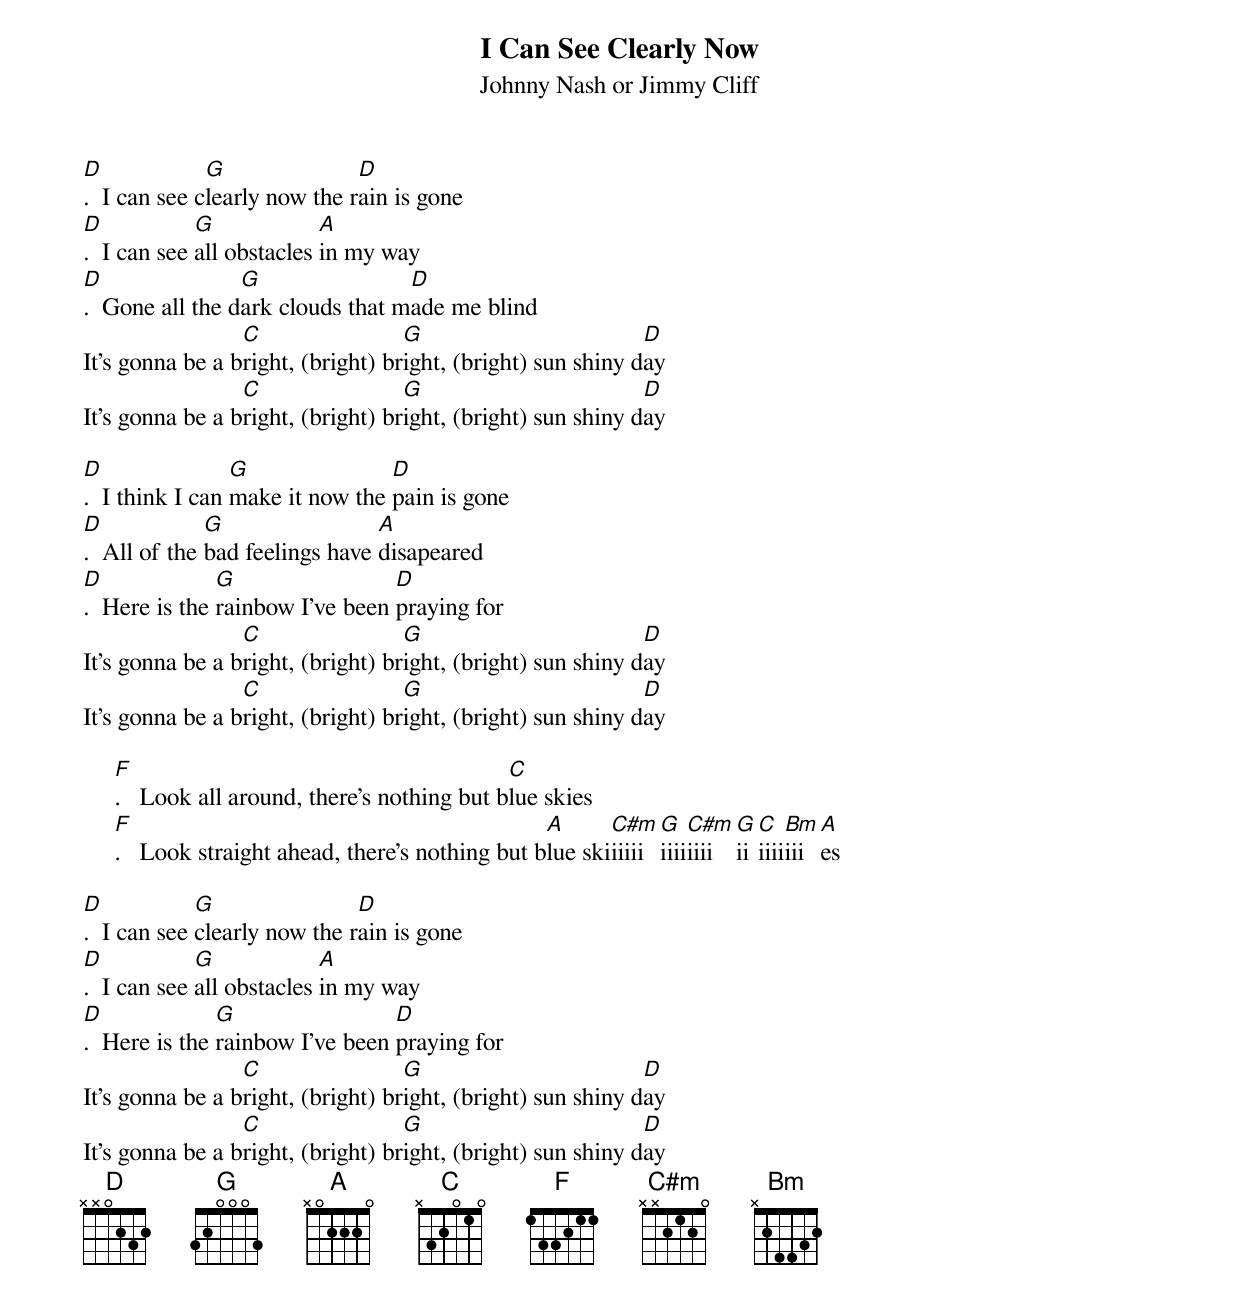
{title:I Can See Clearly Now}
{subtitle:Johnny Nash or Jimmy Cliff}
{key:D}

[D].  I can see c[G]learly now the r[D]ain is gone
[D].  I can see [G]all obstacles [A]in my way
[D].  Gone all the d[G]ark clouds that m[D]ade me blind
It's gonna be a b[C]right, (bright) br[G]ight, (bright) sun shiny d[D]ay
It's gonna be a b[C]right, (bright) br[G]ight, (bright) sun shiny d[D]ay

[D].  I think I can [G]make it now the [D]pain is gone
[D].  All of the [G]bad feelings have [A]disapeared
[D].  Here is the [G]rainbow I've been [D]praying for
It's gonna be a b[C]right, (bright) br[G]ight, (bright) sun shiny d[D]ay
It's gonna be a b[C]right, (bright) br[G]ight, (bright) sun shiny d[D]ay

     [F].   Look all around, there's nothing but b[C]lue skies
     [F].   Look straight ahead, there's nothing but b[A]lue ski[C#m]iiiii[G]iiii[C#m]iiii[G]ii[C]iiii[Bm]iii[A]es

[D].  I can see [G]clearly now the r[D]ain is gone
[D].  I can see [G]all obstacles [A]in my way
[D].  Here is the [G]rainbow I've been [D]praying for
It's gonna be a b[C]right, (bright) br[G]ight, (bright) sun shiny d[D]ay
It's gonna be a b[C]right, (bright) br[G]ight, (bright) sun shiny d[D]ay
